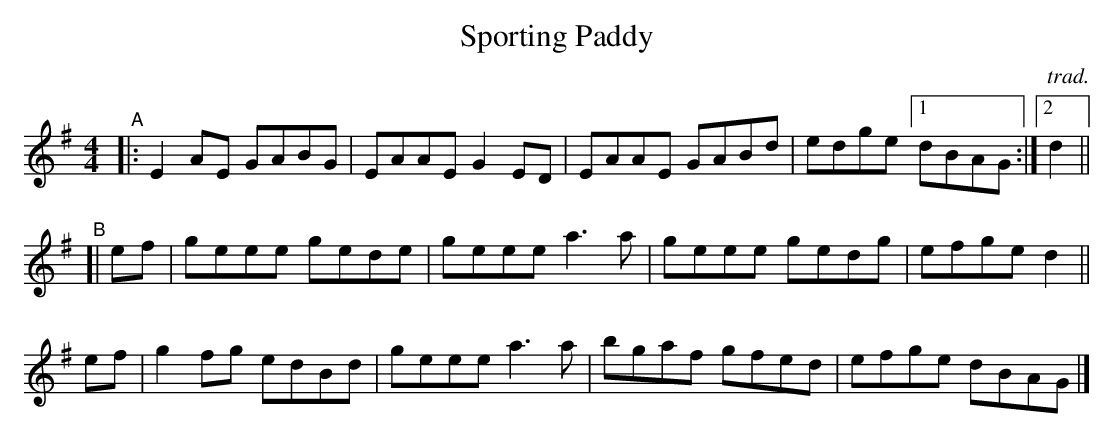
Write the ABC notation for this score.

X:1
T: Sporting Paddy
C: trad.
M: 4/4
L: 1/8
K: Ador
"^A"\
|: E2AE GABG | EAAE G2ED | EAAE GABd | edge [1 dBAG :|[2 d2 ||
"^B"\
[| ef | geee gede | geee a3a | geee gedg | efge d2 ||
y2 ef | g2fg edBd | geee a3a | bgaf gfed | efge dBAG |]
